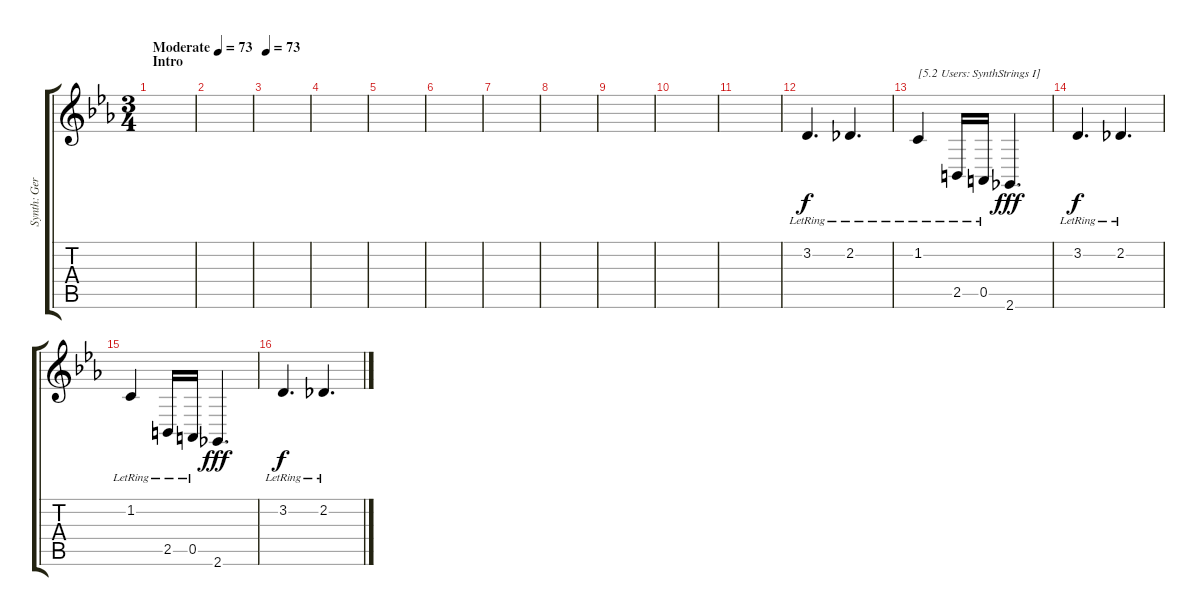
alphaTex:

\track ("Synth: Gerald" "Synth: Ger") {instrument synthvoice}
\staff {score tabs}
\tuning (E4 B3 G3 D3 A2 E2) {hide}
\ts (3 4)
\section ("" "Intro")
\tempo (73 "Moderate")
\tempo 44
\tempo (73 "Moderate")
\clef g2
\ks eb
|
|
\tempo 73
|
|
|
|
|
|
|
|
|
3.2{lr}.4{d} 2.2{lr}.4{d} |
1.2{lr}.4{txt "[5.2 Users: SynthStrings I]"} 2.5{lr}.16 0.5{lr}.16 2.6.4{d dy fff} |
3.2{lr}.4{d dy f} 2.2{lr}.4{d} |
1.2{lr}.4 2.5{lr}.16 0.5{lr}.16 2.6.4{d dy fff} |
3.2{lr}.4{d dy f} 2.2{lr}.4{d}
